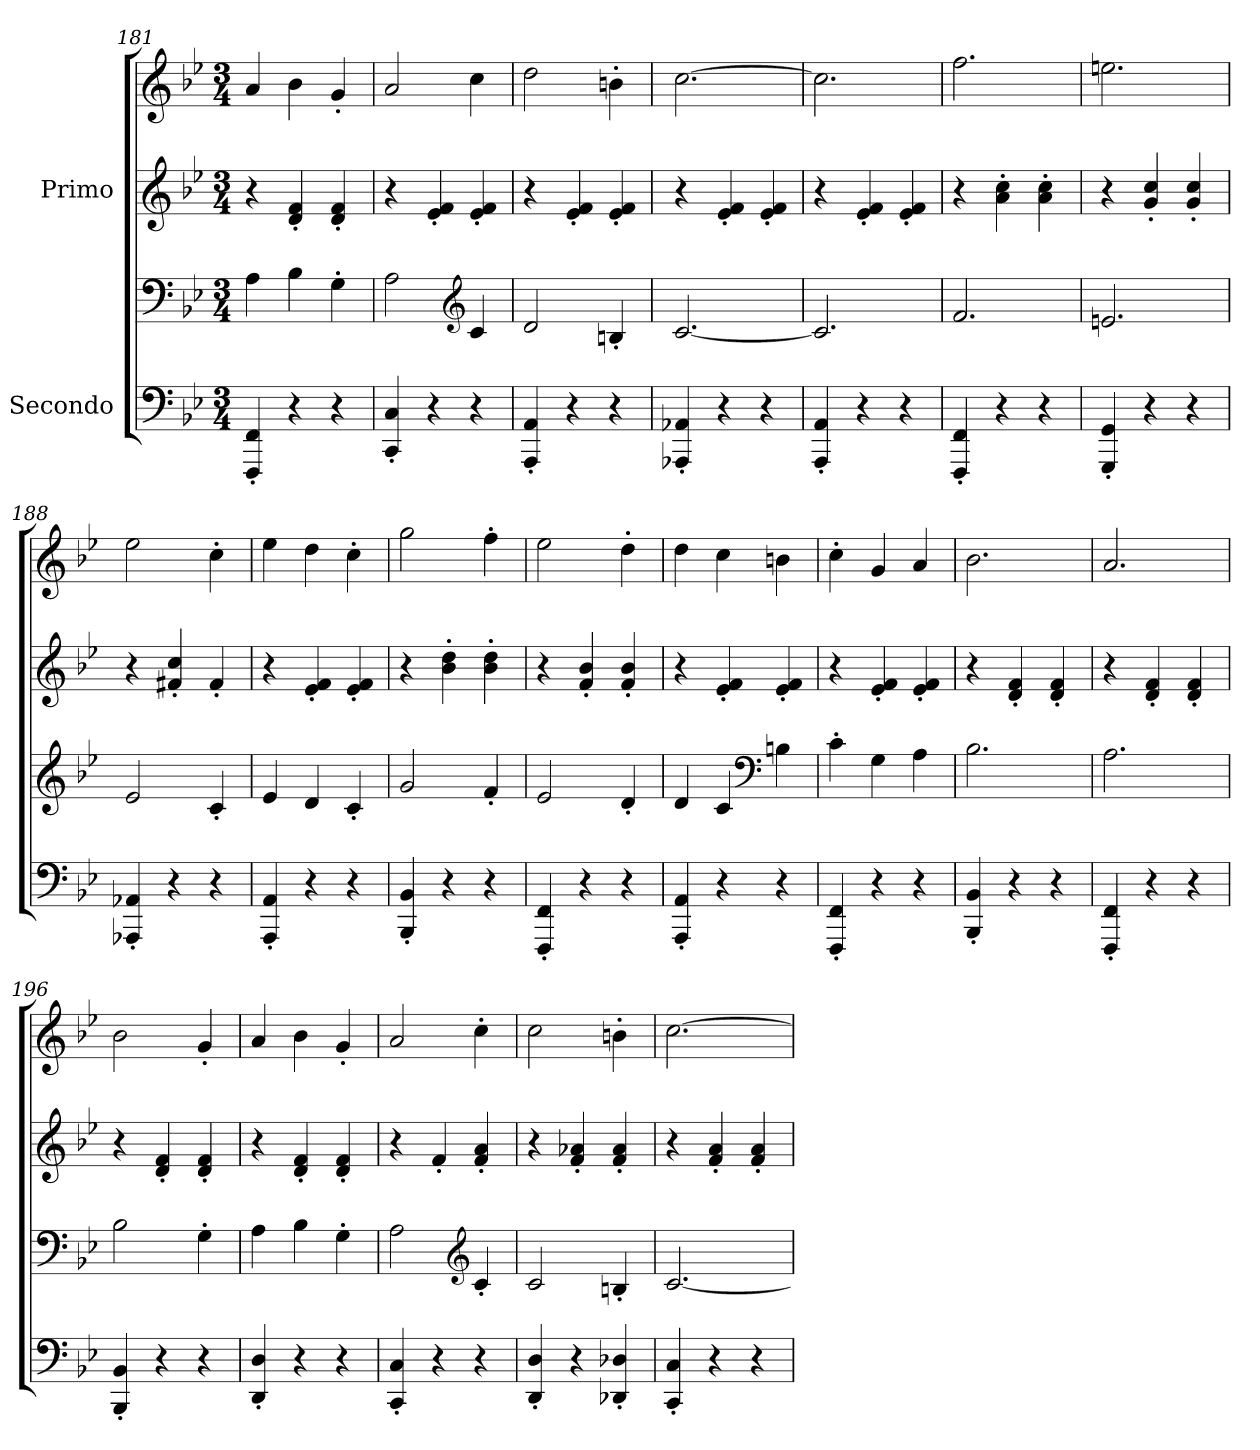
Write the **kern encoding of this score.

**kern	**kern	**kern	**kern
*part2	*part2	*part1	*part1
*staff4	*staff3	*staff2	*staff1
*I"Secondo	*	*I"Primo	*
*clefF4	*clefF4	*clefG2	*clefG2
*k[b-e-]	*k[b-e-]	*k[b-e-]	*k[b-e-]
*M3/4	*M3/4	*M3/4	*M3/4
=181	=181	=181	=181
4FFF/' 4FF/'	4A\	4r	4a/
4r	4B-\	4d/' 4f/'	4b-\
4r	4G'\	4d/' 4f/'	4g'/
=182	=182	=182	=182
4CC/' 4C/'	2A\	4r	2a/
4r	.	4e-/' 4f/'	.
*	*clefG2	*	*
4r	4c/	4e-/' 4f/'	4cc\
=183	=183	=183	=183
4AAA/' 4AA/'	2d/	4r	2dd\
4r	.	4e-/' 4f/'	.
4r	4Bn'/	4e-/' 4f/'	4bn'\
=184	=184	=184	=184
4AAA-X/' 4AA-X/'	[2.c/	4r	[2.cc\
4r	.	4e-/' 4f/'	.
4r	.	4e-/' 4f/'	.
!!LO:PB:g=z
=185	=185	=185	=185
4AAA/' 4AA/'	2.c/]	4r	2.cc\]
4r	.	4e-/' 4f/'	.
4r	.	4e-/' 4f/'	.
=186	=186	=186	=186
4FFF/' 4FF/'	2.f/	4r	2.ff\
4r	.	4a\' 4cc\'	.
4r	.	4a\' 4cc\'	.
=187	=187	=187	=187
4GGG/' 4GG/'	2.en/	4r	2.een\
4r	.	4g/' 4cc/'	.
4r	.	4g/' 4cc/'	.
=188	=188	=188	=188
4AAA-X/' 4AA-X/'	2e-/	4r	2ee-\
4r	.	4f#X/' 4cc/'	.
4r	4c'/	4f#'/	4cc'\
=189	=189	=189	=189
4AAA/' 4AA/'	4e-/	4r	4ee-\
4r	4d/	4e-/' 4f/'	4dd\
4r	4c'/	4e-/' 4f/'	4cc'\
=190	=190	=190	=190
4BBB-/' 4BB-/'	2g/	4r	2gg\
4r	.	4b-\' 4dd\'	.
4r	4f'/	4b-\' 4dd\'	4ff'\
=191	=191	=191	=191
4FFF/' 4FF/'	2e-/	4r	2ee-\
4r	.	4f/' 4b-/'	.
4r	4d'/	4f/' 4b-/'	4dd'\
=192	=192	=192	=192
4AAA/' 4AA/'	4d/	4r	4dd\
4r	4c/	4e-/' 4f/'	4cc\
*	*clefF4	*	*
4r	4Bn\	4e-/' 4f/'	4bn\
!!LO:LB:g=z
=193	=193	=193	=193
4FFF/' 4FF/'	4c'\	4r	4cc'\
4r	4G\	4e-/' 4f/'	4g/
4r	4A\	4e-/' 4f/'	4a/
=194	=194	=194	=194
4BBB-/' 4BB-/'	2.B-\	4r	2.b-\
4r	.	4d/' 4f/'	.
4r	.	4d/' 4f/'	.
=195	=195	=195	=195
4FFF/' 4FF/'	2.A\	4r	2.a/
4r	.	4d/' 4f/'	.
4r	.	4d/' 4f/'	.
=196	=196	=196	=196
4BBB-/' 4BB-/'	2B-\	4r	2b-\
4r	.	4d/' 4f/'	.
4r	4G'\	4d/' 4f/'	4g'/
=197	=197	=197	=197
4DD/' 4D/'	4A\	4r	4a/
4r	4B-\	4d/' 4f/'	4b-\
4r	4G'\	4d/' 4f/'	4g'/
=198	=198	=198	=198
4CC/' 4C/'	2A\	4r	2a/
4r	.	4f'/	.
*	*clefG2	*	*
4r	4c'/	4f/' 4a/'	4cc'\
=199	=199	=199	=199
4DD/' 4D/'	2c/	4r	2cc\
4r	.	4f/' 4a-X/'	.
4DD-X/' 4D-X/'	4Bn'/	4f/' 4a-/'	4bn'\
=200	=200	=200	=200
4CC/' 4C/'	[2.c/	4r	[2.cc\
4r	.	4f/' 4a/'	.
4r	.	4f/' 4a/'	.
=	=	=	=
*-	*-	*-	*-
